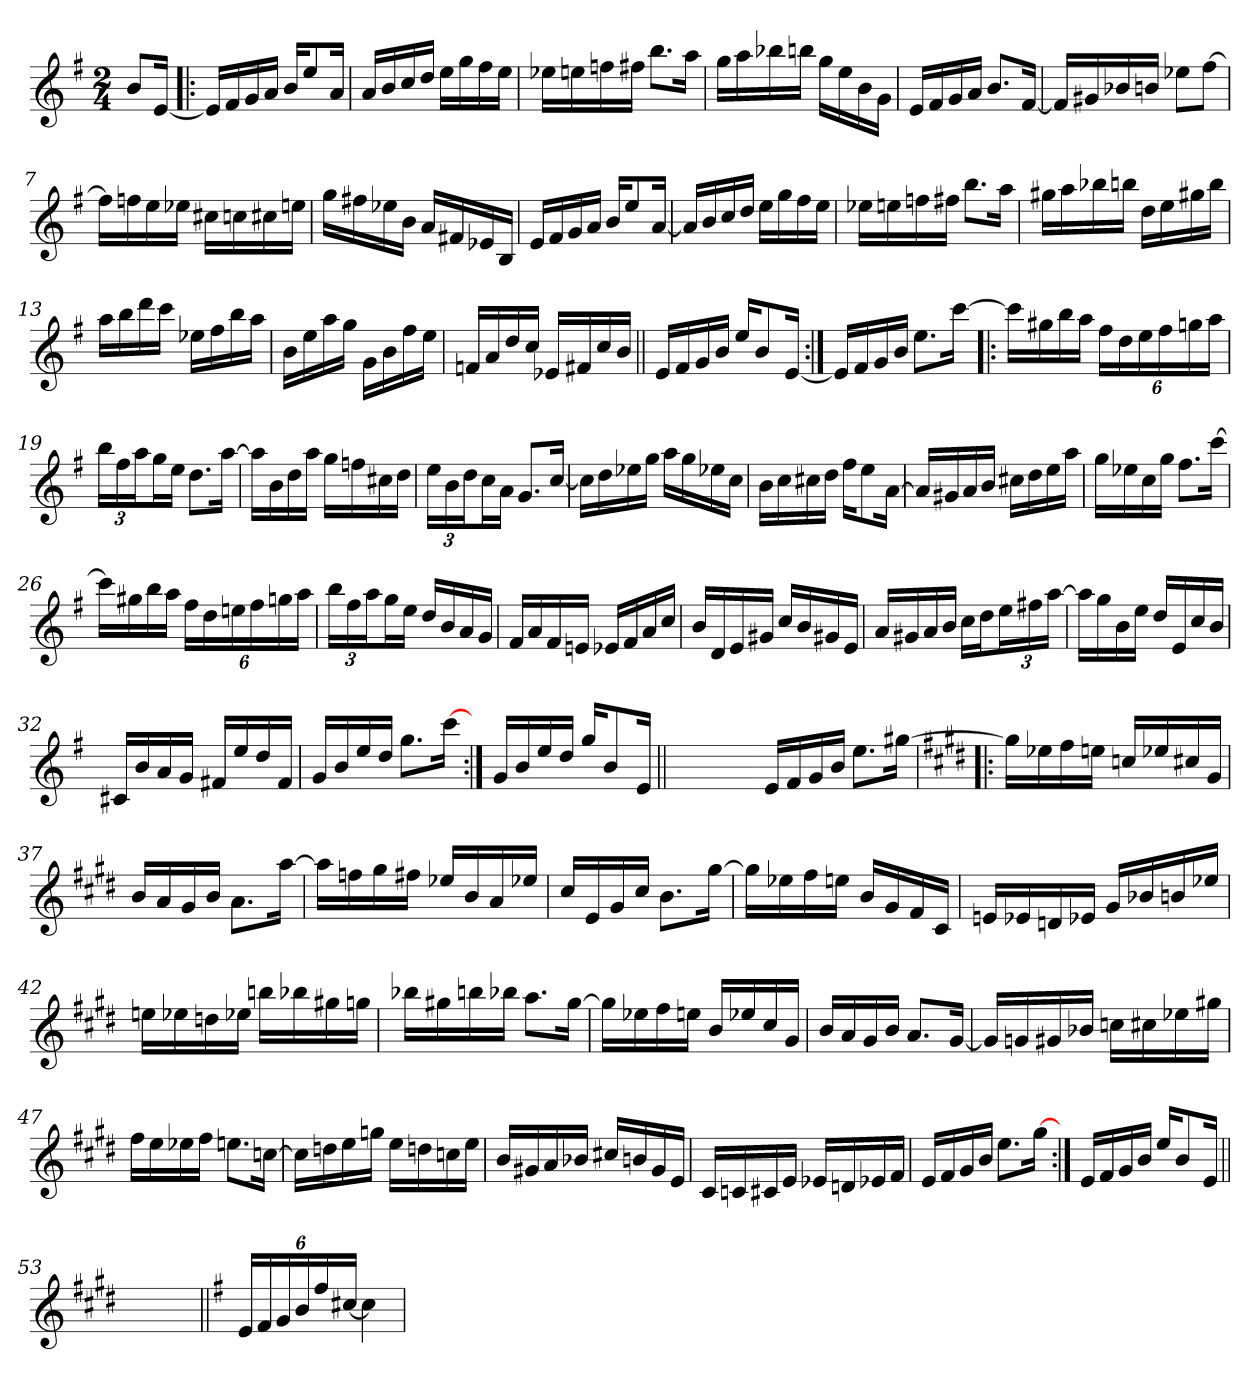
**kern
*part1
*staff1
*clefG2
*k[f#]
*G:
*M2/4
=
8b/L
[16e/Jk
=1!|:
16e/LL]
16f#/
16g/
16a/JJ
16b/KL
8ee/
16a/Jk
=2
16a/LL
16b/
16cc/
16dd/JJ
16ee\LL
16gg\
16ff#\
16ee\JJ
=3
16ee-X\LL
16een\
16ffn\
16ff#X\JJ
8.bb\L
16aa\Jk
=4
16gg\LL
16aa\
16bb-X\
16bbn\JJ
16gg\LL
16ee\
16b\
16g\JJ
!!LO:LB:g=z
=5
16e/LL
16f#/
16g/
16a/JJ
8.b/L
[16f#/Jk
=6
16f#/LL]
16g#X/
16b-X/
16bn/JJ
8ee-X\L
[8ff#\J
=7
16ff#\LL]
16ffn\
16ee\
16ee-X\JJ
16cc#X\LL
16ccn\
16cc#X\
16een\JJ
=8
16gg\LL
16ff#X\
16ee-X\
16b\JJ
16a/LL
16f#X/
16e-X/
16B/JJ
!!LO:LB:g=z
=9
16e/LL
16f#/
16g/
16a/JJ
16b/KL
8ee/
[16a/Jk
=10
16a/LL]
16b/
16cc/
16dd/JJ
16ee\LL
16gg\
16ff#\
16ee\JJ
=11
16ee-X\LL
16een\
16ffn\
16ff#X\JJ
8.bb\L
16aa\Jk
=12
16gg#X\LL
16aa\
16bb-X\
16bbn\JJ
16dd\LL
16ee\
16gg#X\
16bb\JJ
!!LO:LB:g=z
=13
16aa\LL
16bb\
16ddd\
16ccc\JJ
16ee-X\LL
16ff#\
16bb\
16aa\JJ
=14
16b\LL
16ee\
16aa\
16gg\JJ
16g\LL
16b\
16ff#\
16ee\JJ
=15
16fn/LL
16a/
16dd/
16cc/JJ
16e-X/LL
16f#X/
16cc/
16b/JJ
=16||
16e/LL
16f#/
16g/
16b/JJ
16ee/KL
8b/
[16e/Jk
!!LO:LB:g=z
=17:|!
16e/LL]
16f#/
16g/
16b/JJ
8.ee\L
[16ccc\Jk
=18!|:
16ccc\LL]
16gg#X\
16bb\
16aa\JJ
24ff#\LL
24dd\
24ee\
24ff#\
24ggn\
24aa\JJ
=19
24bb\LL
24ff#\
24aa\J
16gg\L
16ee\JJ
8.dd\L
[16aa\Jk
=20
16aa\LL]
16b\
16dd\
16aa\JJ
16gg\LL
16ffn\
16cc#X\
16dd\JJ
!!LO:LB:g=z
=21
24ee\LL
24b\
24dd\J
16cc\L
16a\JJ
8.g/L
[16cc/Jk
=22
16cc\LL]
16dd\
16ee-X\
16gg\JJ
16aa\LL
16gg\
16ee-X\
16cc\JJ
=23
16b\LL
16cc\
16cc#X\
16dd\JJ
16ff#\KL
8ee\
[16a\Jk
=24
16a/LL]
16g#X/
16a/
16b/JJ
16cc#X\LL
16dd\
16ee\
16aa\JJ
!!LO:LB:g=z
=25
16gg\LL
16ee-X\
16cc\
16gg\JJ
8.ff#\L
[16ccc\Jk
=26
16ccc\LL]
16gg#X\
16bb\
16aa\JJ
24ff#\LL
24dd\
24een\
24ff#\
24ggn\
24aa\JJ
=27
24bb\LL
24ff#\
24aa\J
16gg\L
16ee\JJ
16dd/LL
16b/
16a/
16g/JJ
=28
16f#/LL
16a/
16f#/
16en/JJ
16e-X/LL
16f#/
16a/
16cc/JJ
!!LO:LB:g=z
=29
16b/LL
16d/
16e/
16g#X/JJ
16cc/LL
16b/
16g#X/
16e/JJ
=30
16a/LL
16g#X/
16a/
16b/JJ
16cc\LL
16dd\J
24ee\L
24ff#X\
[24aa\JJ
=31
16aa\LL]
16gg\
16b\
16ee\JJ
16dd/LL
16e/
16cc/
16b/JJ
=32
16c#X/LL
16b/
16a/
16g/JJ
16f#X/LL
16ee/
16dd/
16f#/JJ
!!LO:LB:g=z
=33
16g/LL
16b/
16ee/
16dd/JJ
8.gg\L
[16ccc\Jk
=34:|!
16g/LL
16b/
16ee/
16dd/JJ
16gg/KL
8b/
16e/Jk
=34X341||
2ryy
!!LO:PB:g=z
=35-
16e/LL
16f#/
16g/
16b/JJ
8.ee\L
[16gg#X\Jk
=36!|:
*k[f#c#g#d#]
*E:
16gg#\LL]
16ee-X\
16ff#\
16een\JJ
16ccn/LL
16ee-X/
16cc#X/
16g#/JJ
=37
16b/LL
16a/
16g#/
16b/JJ
8.a\L
[16aa\Jk
=38
16aa\LL]
16ffn\
16gg#\
16ff#X\JJ
16ee-X/LL
16b/
16a/
16ee-X/JJ
!!LO:LB:g=z
=39
16cc#/LL
16e/
16g#/
16cc#/JJ
8.b\L
[16gg#\Jk
=40
16gg#\LL]
16ee-X\
16ff#\
16een\JJ
16b/LL
16g#/
16f#/
16c#/JJ
=41
16en/LL
16e-X/
16dn/
16e-X/JJ
16g#/LL
16b-X/
16bn/
16ee-X/JJ
=42
16een\LL
16ee-X\
16ddn\
16ee-X\JJ
16bbn\LL
16bb-X\
16gg#X\
16ggn\JJ
!!LO:LB:g=z
=43
16bb-X\LL
16gg#X\
16bbn\
16bb-X\JJ
8.aa\L
[16gg#\Jk
=44
16gg#\LL]
16ee-X\
16ff#\
16een\JJ
16b/LL
16ee-X/
16cc#/
16g#/JJ
=45
16b/LL
16a/
16g#/
16b/JJ
8.a/L
[16g#/Jk
=46
16g#/LL]
16gn/
16g#X/
16b-X/JJ
16ccn\LL
16cc#X\
16ee-X\
16gg#X\JJ
!!LO:LB:g=z
=47
16ff#\LL
16ee\
16ee-X\
16ff#\JJ
8.een\L
[16ccn\Jk
=48
16ccn\LL]
16ddn\
16ee\
16ggn\JJ
16ee\LL
16ddn\
16ccn\
16ee\JJ
=49
16b/LL
16g#X/
16a/
16b-X/JJ
16cc#X/LL
16bn/
16g#/
16e/JJ
=50
16c#/LL
16cn/
16c#X/
16e/JJ
16e-X/LL
16dn/
16e-X/
16f#/JJ
!!LO:LB:g=z
=51
16e/LL
16f#/
16g#/
16b/JJ
8.ee\L
[16gg#\Jk
=52:|!
16e/LL
16f#/
16g#/
16b/JJ
16ee/KL
8b/
16e/Jk
=53||
2ryy
=54||
*k[f#]
*G:
24e/LL
24f#/
24g/
24b/
24ff#/
[24cc#X/JJ
4cc#\]
=
*-
